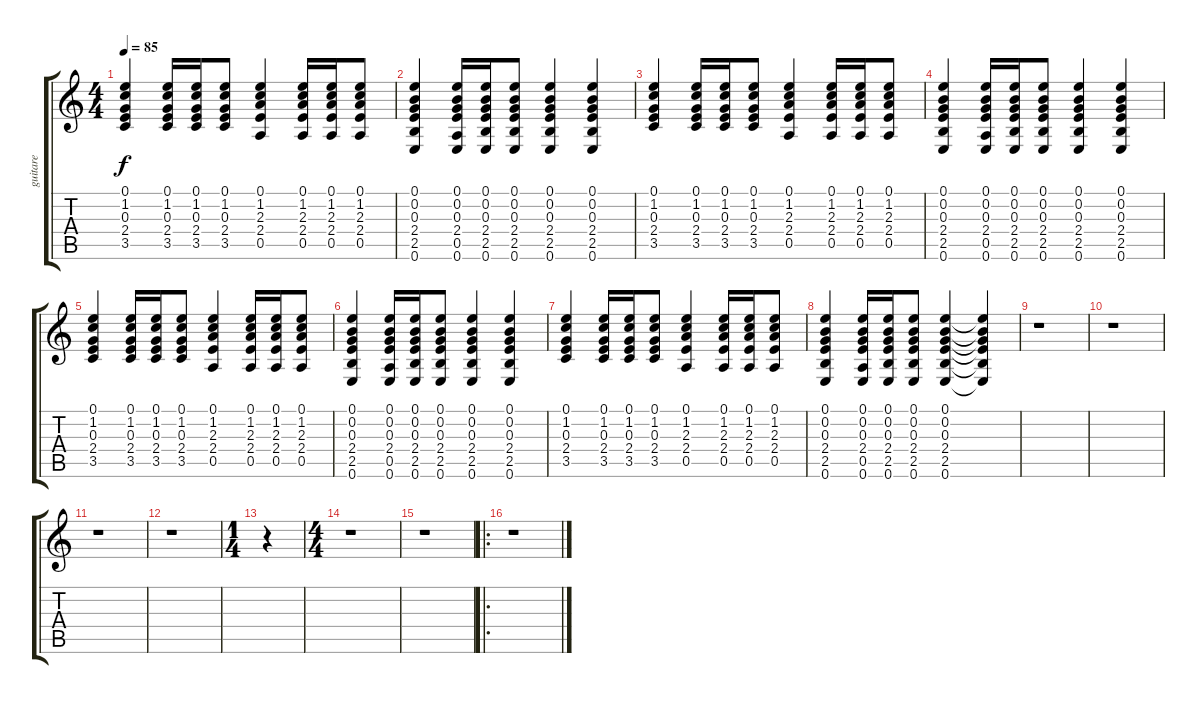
\track ("guitare" "guitare") {instrument acousticguitarsteel}
\staff {score tabs}
\tuning (E4 B3 G3 D3 A2 E2) {hide}
\ts (4 4)
\tempo 85
\clef g2
\ks c
(0.1 1.2 0.3 2.4 3.5).4{dy f} (0.1 1.2 0.3 2.4 3.5).16 (0.1 1.2 0.3 2.4 3.5).16 (0.1 1.2 0.3 2.4 3.5).8 (0.1 1.2 2.3 2.4 0.5).4 (0.1 1.2 2.3 2.4 0.5).16 (0.1 1.2 2.3 2.4 0.5).16 (0.1 1.2 2.3 2.4 0.5).8 |
(0.1 0.2 0.3 2.4 2.5 0.6).4 (0.1 0.2 0.3 2.4 0.5 0.6).16 (0.1 0.2 0.3 2.4 2.5 0.6).16 (0.1 0.2 0.3 2.4 2.5 0.6).8 (0.1 0.2 0.3 2.4 2.5 0.6).4 (0.1 0.2 0.3 2.4 2.5 0.6).4 |
(0.1 1.2 0.3 2.4 3.5).4 (0.1 1.2 0.3 2.4 3.5).16 (0.1 1.2 0.3 2.4 3.5).16 (0.1 1.2 0.3 2.4 3.5).8 (0.1 1.2 2.3 2.4 0.5).4 (0.1 1.2 2.3 2.4 0.5).16 (0.1 1.2 2.3 2.4 0.5).16 (0.1 1.2 2.3 2.4 0.5).8 |
(0.1 0.2 0.3 2.4 2.5 0.6).4 (0.1 0.2 0.3 2.4 0.5 0.6).16 (0.1 0.2 0.3 2.4 2.5 0.6).16 (0.1 0.2 0.3 2.4 2.5 0.6).8 (0.1 0.2 0.3 2.4 2.5 0.6).4 (0.1 0.2 0.3 2.4 2.5 0.6).4 |
(0.1 1.2 0.3 2.4 3.5).4 (0.1 1.2 0.3 2.4 3.5).16 (0.1 1.2 0.3 2.4 3.5).16 (0.1 1.2 0.3 2.4 3.5).8 (0.1 1.2 2.3 2.4 0.5).4 (0.1 1.2 2.3 2.4 0.5).16 (0.1 1.2 2.3 2.4 0.5).16 (0.1 1.2 2.3 2.4 0.5).8 |
(0.1 0.2 0.3 2.4 2.5 0.6).4 (0.1 0.2 0.3 2.4 0.5 0.6).16 (0.1 0.2 0.3 2.4 2.5 0.6).16 (0.1 0.2 0.3 2.4 2.5 0.6).8 (0.1 0.2 0.3 2.4 2.5 0.6).4 (0.1 0.2 0.3 2.4 2.5 0.6).4 |
(0.1 1.2 0.3 2.4 3.5).4 (0.1 1.2 0.3 2.4 3.5).16 (0.1 1.2 0.3 2.4 3.5).16 (0.1 1.2 0.3 2.4 3.5).8 (0.1 1.2 2.3 2.4 0.5).4 (0.1 1.2 2.3 2.4 0.5).16 (0.1 1.2 2.3 2.4 0.5).16 (0.1 1.2 2.3 2.4 0.5).8 |
(0.1 0.2 0.3 2.4 2.5 0.6).4 (0.1 0.2 0.3 2.4 0.5 0.6).16 (0.1 0.2 0.3 2.4 2.5 0.6).16 (0.1 0.2 0.3 2.4 2.5 0.6).8 (0.1 0.2 0.3 2.4 2.5 0.6).4 (0.1{t} 0.2{t} 0.3{t} 2.4{t} 2.5{t} 0.6{t}).4 |
r.1 |
r.1 |
r.1 |
r.1 |
\ts (1 4)
r.4 |
\ts (4 4)
r.1 |
r.1 |
\ro
r.1
